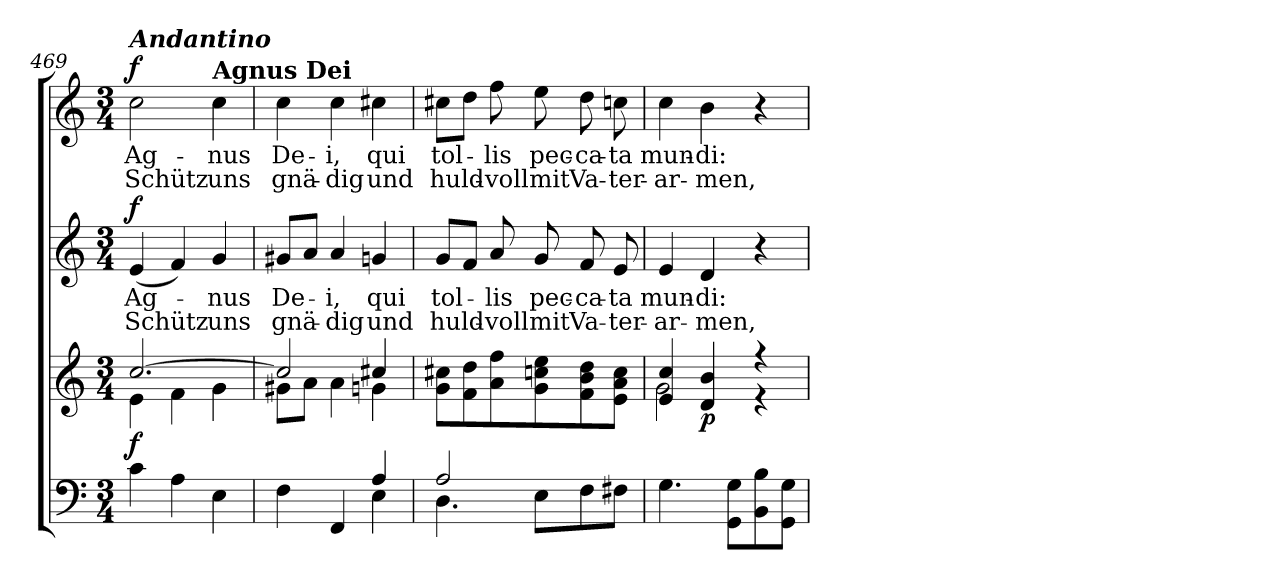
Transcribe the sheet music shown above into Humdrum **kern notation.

**kern	**kern	**dynam	**kern	**text	**text	**dynam	**kern	**text	**text	**dynam
*part3	*part3	*part3	*part2	*part2	*part2	*part2	*part1	*part1	*part1	*part1
*staff4	*staff3	*staff3/4	*staff2	*staff2	*staff2	*staff2	*staff1	*staff1	*staff1	*staff1
!!LO:LB:g=z
*clefF4	*clefG2	*	*clefG2	*	*	*	*clefG2	*	*	*
*k[]	*k[]	*	*k[]	*	*	*	*k[]	*	*	*
*C:	*C:	*	*C:	*	*	*	*C:	*	*	*
*M3/4	*M3/4	*	*M3/4	*	*	*	*M3/4	*	*	*
=469	=469	=469	=469	=469	=469	=469	=469	=469	=469	=469
*	*^	*	*	*	*	*	*	*	*	*
!	!	!	!	!	!	!	!	!LO:TX:a:Bi:t=Andantino	!	!	!
!	!	!	!LO:DY:b	!	!LO:LY:b	!LO:LY:b	!LO:DY:a	!	!LO:LY:b	!LO:LY:b	!LO:DY:a
4c\	[>2.cc/	4e\	f	(<4e/	Ag-	Schütz	f	2cc\	Ag-	Schütz	f
4A\	.	4f\	.	4f/)	.	.	.	.	.	.	.
!	!	!	!	!	!	!	!	!LO:TX:a:B:t=Agnus Dei	!	!	!
!	!	!	!	!	!LO:LY:b	!LO:LY:b	!	!	!LO:LY:b	!LO:LY:b	!
4E\	.	4g\	.	4g/	-nus	uns	.	4cc\	-nus	uns	.
=470	=470	=470	=470	=470	=470	=470	=470	=470	=470	=470	=470
*^	*	*	*	*	*	*	*	*	*	*	*
!	!	!	!	!	!	!LO:LY:b	!LO:LY:b	!	!	!LO:LY:b	!LO:LY:b	!
4F\	2ryy	2cc/]	8g#X\L	.	8g#X/L	De-	gnä-	.	4cc\	De-	gnä-	.
.	.	.	8a\J	.	8a/J	.	.	.	.	.	.	.
!	!	!	!	!	!	!LO:LY:b	!LO:LY:b	!	!	!LO:LY:b	!LO:LY:b	!
4FF/	.	.	4a\	.	4a/	-i,	-dig	.	4cc\	-i,	-dig	.
!	!	!	!	!	!	!LO:LY:b	!LO:LY:b	!	!	!LO:LY:b	!LO:LY:b	!
4A/	4E\	4cc#X/	4gn\	.	4gn/	qui	und	.	4cc#X\	qui	und	.
=471	=471	=471	=471	=471	=471	=471	=471	=471	=471	=471	=471	=471
!	!	!	!	!	!	!LO:LY:b	!LO:LY:b	!	!	!LO:LY:b	!LO:LY:b	!
*	*	*v	*v	*	*	*	*	*	*	*	*	*
2A/	4.D\	8g\ 8cc#X\L	.	8g/L	tol-	huld-	.	8cc#X\L	tol-	huld-	.
.	.	8f\ 8dd\	.	8f/J	.	.	.	8dd\J	.	.	.
!	!	!	!	!	!LO:LY:b	!LO:LY:b	!	!	!LO:LY:b	!LO:LY:b	!
.	.	8a\ 8ff\	.	8a/	-lis	-voll	.	8ff\	-lis	-voll	.
!	!	!	!	!	!LO:LY:b	!LO:LY:b	!	!	!LO:LY:b	!LO:LY:b	!
.	8E\L	8g\ 8ccn\ 8ee\	.	8g/	pec-	mit	.	8ee\	pec-	mit	.
!	!	!	!	!	!LO:LY:b	!LO:LY:b	!	!	!LO:LY:b	!LO:LY:b	!
4ryy	8F\	8f\ 8b\ 8dd\	.	8f/	-ca-	Va-	.	8dd\	-ca-	Va-	.
!	!	!	!	!	!LO:LY:b	!LO:LY:b	!	!	!LO:LY:b	!LO:LY:b	!
.	8F#X\J	8e\ 8a\ 8cc\J	.	8e/	-ta	-ter-	.	8ccn\	-ta	-ter-	.
=472	=472	=472	=472	=472	=472	=472	=472	=472	=472	=472	=472
*	*	*^	*	*	*	*	*	*	*	*	*
!	!	!	!	!	!	!LO:LY:b	!LO:LY:b	!	!	!LO:LY:b	!LO:LY:b	!
*v	*v	*	*	*	*	*	*	*	*	*	*	*
4.G\	4e/ 4cc/	2g\	.	4e/	mun-	-ar-	.	4cc\	mun-	-ar-	.
!	!	!	!LO:DY:b	!	!LO:LY:b	!LO:LY:b	!	!	!LO:LY:b	!LO:LY:b	!
.	4d/ 4b/	.	p	4d/	-di:	-men,	.	4b\	-di:	-men,	.
8GG\ 8G\L	.	.	.	.	.	.	.	.	.	.	.
8BB\ 8B\	4r	4r	.	4r	.	.	.	4r	.	.	.
8GG\ 8G\J	.	.	.	.	.	.	.	.	.	.	.
*	*v	*v	*	*	*	*	*	*	*	*	*
=	=	=	=	=	=	=	=	=	=	=
*-	*-	*-	*-	*-	*-	*-	*-	*-	*-	*-
